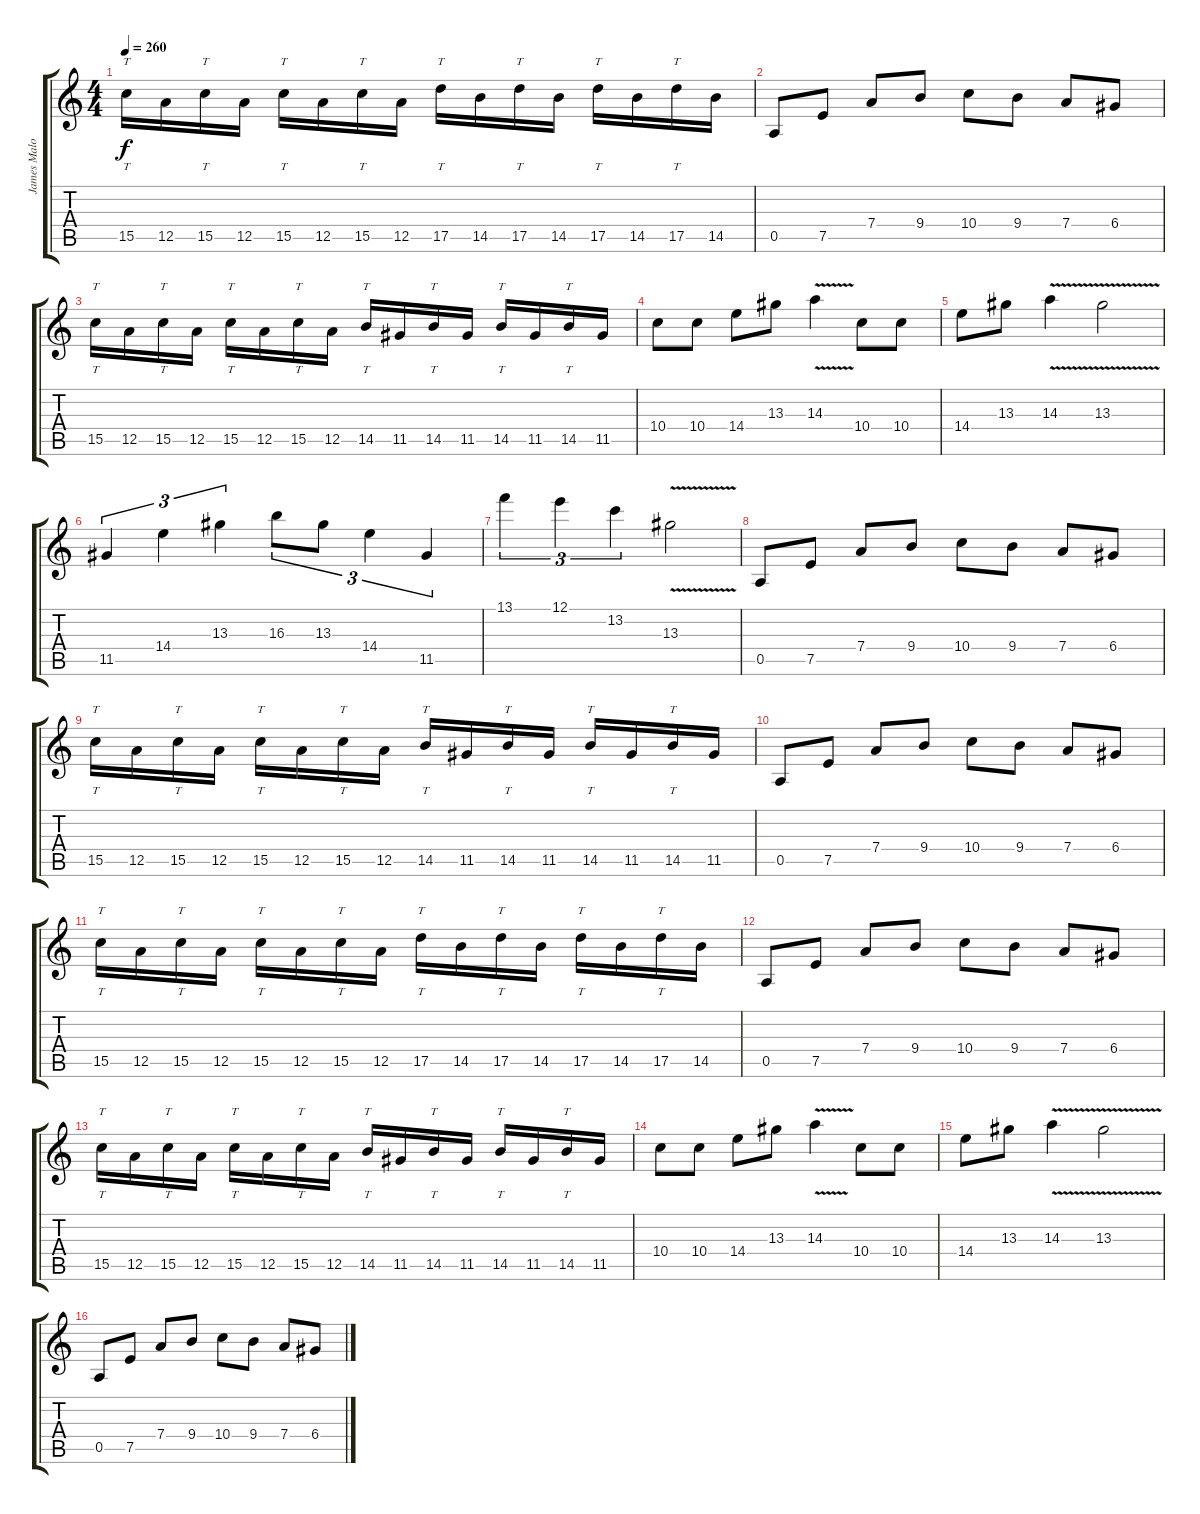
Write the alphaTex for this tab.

\track ("James Malone Rhythm" "James Malo") {instrument distortionguitar}
\staff {score tabs}
\tuning (E4 B3 G3 D3 A2 E2) {hide}
\ts (4 4)
\tempo 260
\clef g2
\ks c
15.5.16{tt dy f} 12.5.16 15.5.16{tt} 12.5.16 15.5.16{tt} 12.5.16 15.5.16{tt} 12.5.16 17.5.16{tt} 14.5.16 17.5.16{tt} 14.5.16 17.5.16{tt} 14.5.16 17.5.16{tt} 14.5.16 |
0.5.8 7.5.8 7.4.8 9.4.8 10.4.8 9.4.8 7.4.8 6.4.8 |
15.5.16{tt} 12.5.16 15.5.16{tt} 12.5.16 15.5.16{tt} 12.5.16 15.5.16{tt} 12.5.16 14.5.16{tt} 11.5.16 14.5.16{tt} 11.5.16 14.5.16{tt} 11.5.16 14.5.16{tt} 11.5.16 |
10.4.8 10.4.8 14.4.8 13.3.8 14.3{v}.4 10.4.8 10.4.8 |
14.4.8 13.3.8 14.3{v}.4 13.3{v}.2 |
11.5.4{tu (3 2)} 14.4.4{tu (3 2)} 13.3.4{tu (3 2)} 16.3.8{tu (3 2)} 13.3.8{tu (3 2)} 14.4.4{tu (3 2)} 11.5.4{tu (3 2)} |
13.1.4{tu (3 2)} 12.1.4{tu (3 2)} 13.2.4{tu (3 2)} 13.3{v}.2 |
0.5.8 7.5.8 7.4.8 9.4.8 10.4.8 9.4.8 7.4.8 6.4.8 |
15.5.16{tt} 12.5.16 15.5.16{tt} 12.5.16 15.5.16{tt} 12.5.16 15.5.16{tt} 12.5.16 14.5.16{tt} 11.5.16 14.5.16{tt} 11.5.16 14.5.16{tt} 11.5.16 14.5.16{tt} 11.5.16 |
0.5.8 7.5.8 7.4.8 9.4.8 10.4.8 9.4.8 7.4.8 6.4.8 |
15.5.16{tt} 12.5.16 15.5.16{tt} 12.5.16 15.5.16{tt} 12.5.16 15.5.16{tt} 12.5.16 17.5.16{tt} 14.5.16 17.5.16{tt} 14.5.16 17.5.16{tt} 14.5.16 17.5.16{tt} 14.5.16 |
0.5.8 7.5.8 7.4.8 9.4.8 10.4.8 9.4.8 7.4.8 6.4.8 |
15.5.16{tt} 12.5.16 15.5.16{tt} 12.5.16 15.5.16{tt} 12.5.16 15.5.16{tt} 12.5.16 14.5.16{tt} 11.5.16 14.5.16{tt} 11.5.16 14.5.16{tt} 11.5.16 14.5.16{tt} 11.5.16 |
10.4.8 10.4.8 14.4.8 13.3.8 14.3{v}.4 10.4.8 10.4.8 |
14.4.8 13.3.8 14.3{v}.4 13.3{v}.2 |
0.5.8 7.5.8 7.4.8 9.4.8 10.4.8 9.4.8 7.4.8 6.4.8
